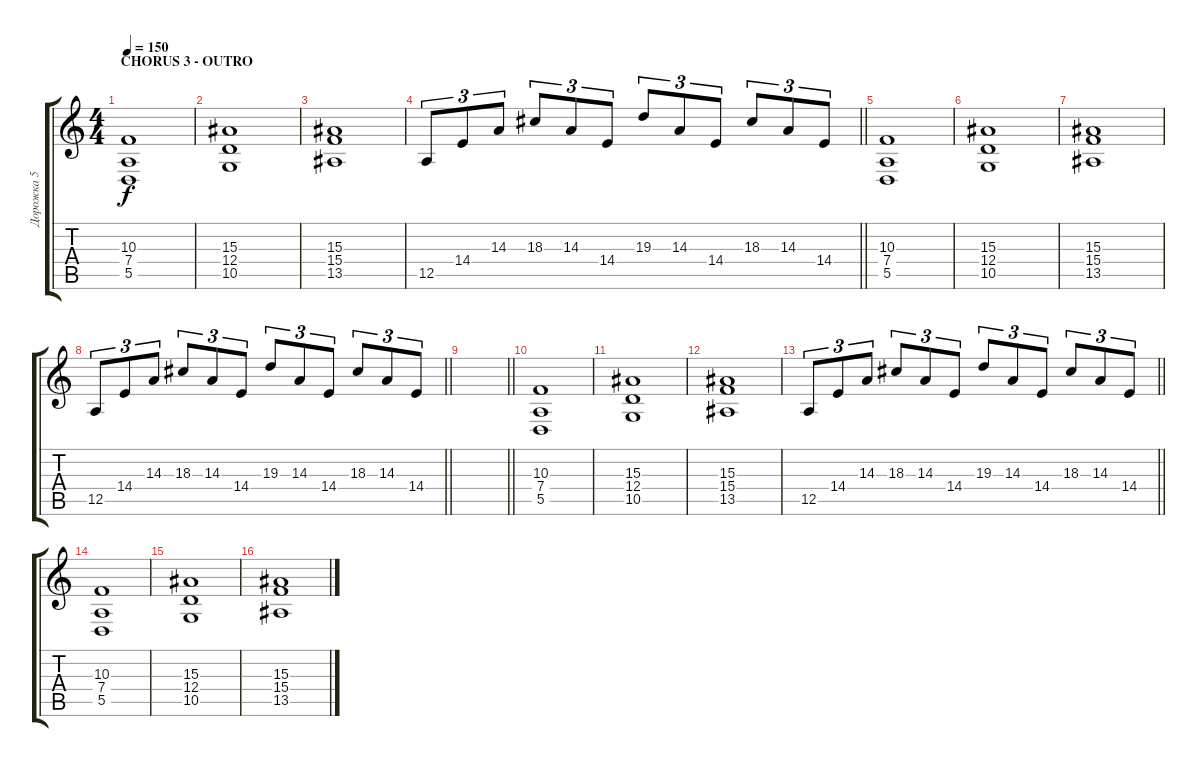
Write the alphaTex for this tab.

\track ("Дорожка 5" "Дорожка 5") {instrument stringensemble2}
\staff {score tabs}
\tuning (E4 B3 G3 D3 A2 E2) {hide}
\ts (4 4)
\section ("" "CHORUS 3 - OUTRO")
\tempo 150
\clef g2
\ks c
(10.3 7.4 5.5).1{dy f instrument stringensemble2} |
(15.3 12.4 10.5).1 |
(15.3 15.4 13.5).1 |
\barLineRight lightlight
12.5.8{tu (3 2) volume 13 instrument stringensemble1} 14.4.8{tu (3 2)} 14.3.8{tu (3 2)} 18.3.8{tu (3 2)} 14.3.8{tu (3 2)} 14.4.8{tu (3 2)} 19.3.8{tu (3 2)} 14.3.8{tu (3 2)} 14.4.8{tu (3 2)} 18.3.8{tu (3 2)} 14.3.8{tu (3 2)} 14.4.8{tu (3 2)} |
(10.3 7.4 5.5).1{instrument stringensemble2} |
(15.3 12.4 10.5).1 |
(15.3 15.4 13.5).1 |
\barLineRight lightlight
12.5.8{tu (3 2) volume 13 instrument stringensemble1} 14.4.8{tu (3 2)} 14.3.8{tu (3 2)} 18.3.8{tu (3 2)} 14.3.8{tu (3 2)} 14.4.8{tu (3 2)} 19.3.8{tu (3 2)} 14.3.8{tu (3 2)} 14.4.8{tu (3 2)} 18.3.8{tu (3 2)} 14.3.8{tu (3 2)} 14.4.8{tu (3 2)} |
\barLineRight lightlight
|
(10.3 7.4 5.5).1 |
(15.3 12.4 10.5).1 |
(15.3 15.4 13.5).1 |
\barLineRight lightlight
12.5.8{tu (3 2) instrument stringensemble1} 14.4.8{tu (3 2)} 14.3.8{tu (3 2)} 18.3.8{tu (3 2)} 14.3.8{tu (3 2)} 14.4.8{tu (3 2)} 19.3.8{tu (3 2)} 14.3.8{tu (3 2)} 14.4.8{tu (3 2)} 18.3.8{tu (3 2)} 14.3.8{tu (3 2)} 14.4.8{tu (3 2)} |
(10.3 7.4 5.5).1 |
(15.3 12.4 10.5).1 |
(15.3 15.4 13.5).1
